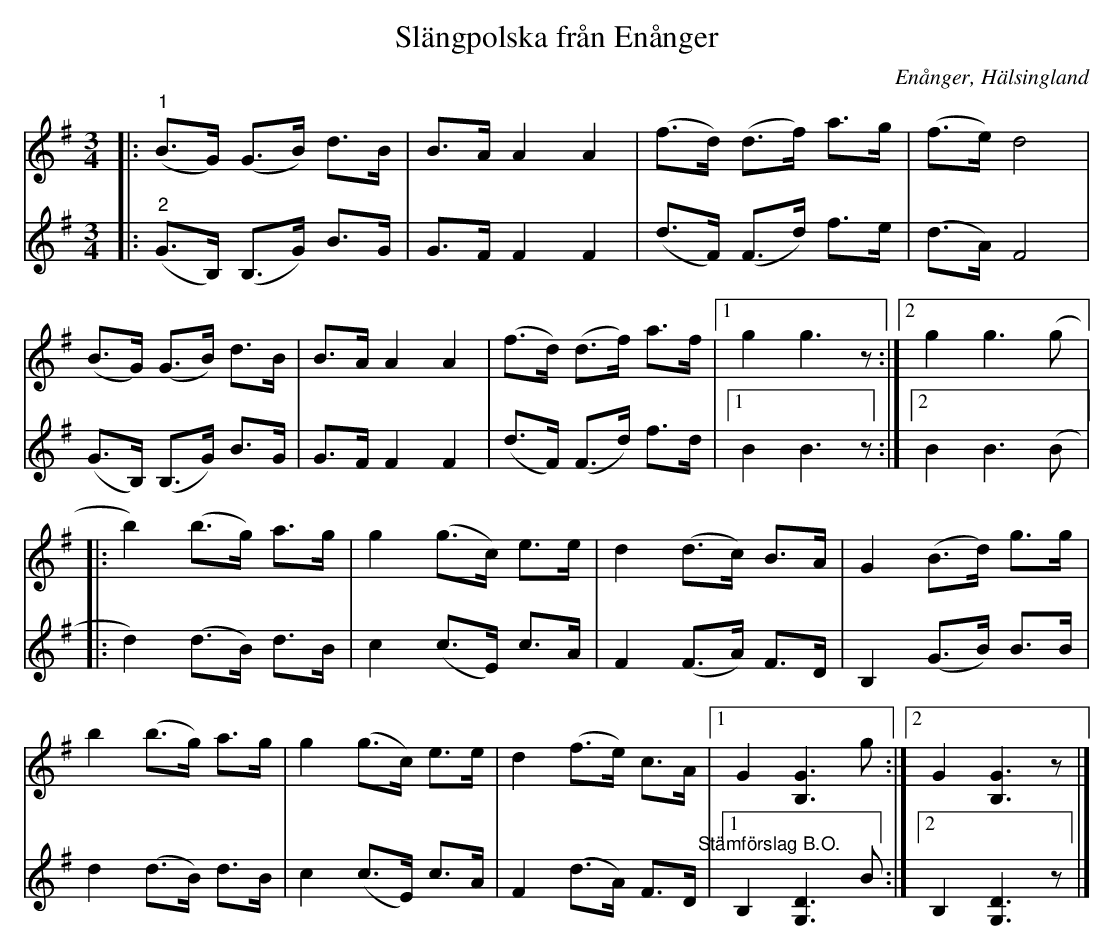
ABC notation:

X:1
T:Slängpolska från Enånger
O:Enånger, Hälsingland
L:1/8
M:3/4
K:G
V:1
|:"^1" (B>G) (G>B) d>B | B>A A2 A2 | (f>d) (d>f) a>g | (f>e) d4 |
(B>G) (G>B) d>B | B>A A2 A2 | (f>d) (d>f) a>f |1 g2 g3 z :|2 g2 g3 (g |:
b2) (b>g) a>g | g2 (g>c) e>e | d2 (d>c) B>A | G2 (B>d) g>g |
 b2 (b>g) a>g | g2 (g>c) e>e | d2 (f>e) c>A |1 G2 [B,G]3 g :|2 G2 [B,G]3 z |]
V:2
|:"^2" (G>B,) (B,>G) B>G | G>F F2 F2 | (d>F) (F>d) f>e | (d>A) F4 |
(G>B,) (B,>G) B>G | G>F F2 F2 | (d>F) (F>d) f>d |1 B2 B3 z :|2 B2 B3 (B |:
d2) (d>B) d>B | c2 (c>E) c>A | F2 (F>A) F>D | B,2 (G>B) B>B |
d2 (d>B) d>B | c2 (c>E) c>A | F2 (d>A) F>D "^Stämförslag B.O." |1 B,2 [G,D]3 B :|2 B,2 [G,D]3 z |]
